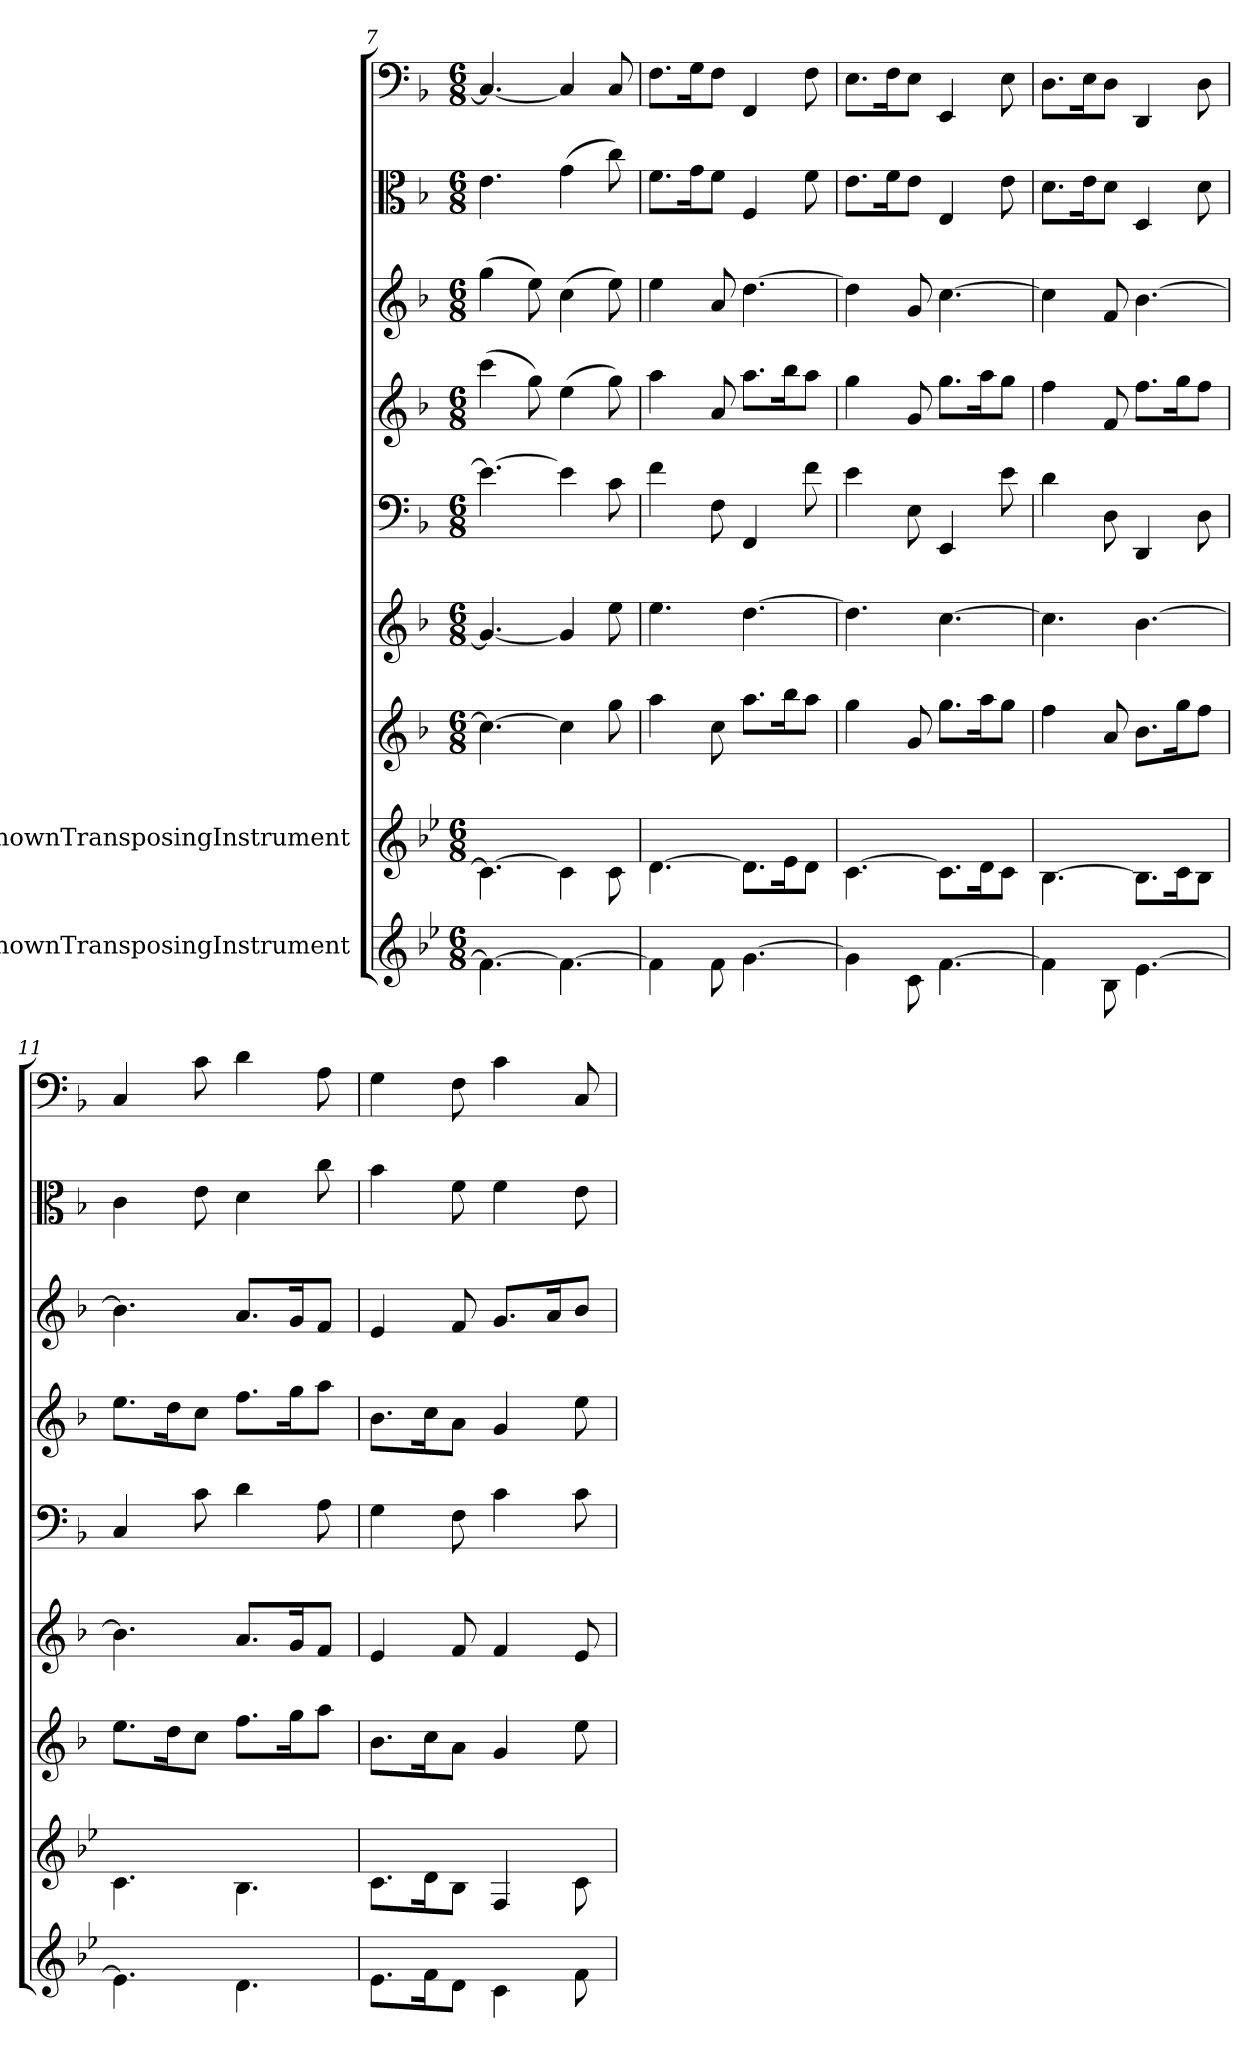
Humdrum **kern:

**kern	**kern	**kern	**kern	**kern	**kern	**kern	**kern	**kern
*part9	*part8	*part7	*part6	*part5	*part4	*part3	*part2	*part1
*staff9	*staff8	*staff7	*staff6	*staff5	*staff4	*staff3	*staff2	*staff1
*I"UnknownTransposingInstrument	*I"UnknownTransposingInstrument	*	*	*	*	*	*	*
*clefG2	*clefG2	*clefG2	*clefG2	*clefF4	*clefG2	*clefG2	*clefC3	*clefF4
*ITrd-4c-7	*ITrd-4c-7	*	*	*	*	*	*	*
*k[b-]	*k[b-]	*k[b-]	*k[b-]	*k[b-]	*k[b-]	*k[b-]	*k[b-]	*k[b-]
*M6/8	*M6/8	*M6/8	*M6/8	*M6/8	*M6/8	*M6/8	*M6/8	*M6/8
=7	=7	=7	=7	=7	=7	=7	=7	=7
4.cc\_	4.g\_	4.cc\_	4.g/_	4.e\_	(4ccc\	(4gg\	4.e\	4.C/_
.	.	.	.	.	8gg\)	8ee\)	.	.
4.cc\_	4g\]	4cc\]	4g/]	4e\]	(4ee\	(4cc\	(4g\	4C/]
.	8g\	8gg\	8ee\	8c\	8gg\)	8ee\)	8cc\)	8C/
=8	=8	=8	=8	=8	=8	=8	=8	=8
4cc\]	[4.a\	4aa\	4.ee\	4f\	4aa\	4ee\	8.f\L	8.F\L
.	.	.	.	.	.	.	16g\K	16G\K
8cc\	.	8cc\	.	8F\	8a/	8a/	8f\J	8F\J
[4.dd\	8.a\L]	8.aa\L	[4.dd\	4FF/	8.aa\L	[4.dd\	4F/	4FF/
.	16b-\K	16bb-\K	.	.	16bb-\K	.	.	.
.	8a\J	8aa\J	.	8f\	8aa\J	.	8f\	8F\
=9	=9	=9	=9	=9	=9	=9	=9	=9
4dd\]	[4.g\	4gg\	4.dd\]	4e\	4gg\	4dd\]	8.e\L	8.E\L
.	.	.	.	.	.	.	16f\K	16F\K
8g\	.	8g/	.	8E\	8g/	8g/	8e\J	8E\J
[4.cc\	8.g\L]	8.gg\L	[4.cc\	4EE/	8.gg\L	[4.cc\	4E/	4EE/
.	16a\K	16aa\K	.	.	16aa\K	.	.	.
.	8g\J	8gg\J	.	8e\	8gg\J	.	8e\	8E\
=10	=10	=10	=10	=10	=10	=10	=10	=10
4cc\]	[4.f\	4ff\	4.cc\]	4d\	4ff\	4cc\]	8.d\L	8.D\L
.	.	.	.	.	.	.	16e\K	16E\K
8f\	.	8a/	.	8D\	8f/	8f/	8d\J	8D\J
[4.b-\	8.f\L]	8.b-\L	[4.b-\	4DD/	8.ff\L	[4.b-\	4D/	4DD/
.	16g\K	16gg\K	.	.	16gg\K	.	.	.
.	8f\J	8ff\J	.	8D\	8ff\J	.	8d\	8D\
=11	=11	=11	=11	=11	=11	=11	=11	=11
4.b-\]	4.g\	8.ee\L	4.b-\]	4C/	8.ee\L	4.b-\]	4c\	4C/
.	.	16dd\K	.	.	16dd\K	.	.	.
.	.	8cc\J	.	8c\	8cc\J	.	8e\	8c\
4.a\	4.f\	8.ff\L	8.a/L	4d\	8.ff\L	8.a/L	4d\	4d\
.	.	16gg\K	16g/K	.	16gg\K	16g/K	.	.
.	.	8aa\J	8f/J	8A\	8aa\J	8f/J	8cc\	8A\
=12	=12	=12	=12	=12	=12	=12	=12	=12
8.b-\L	8.g\L	8.b-\L	4e/	4G\	8.b-\L	4e/	4b-\	4G\
16cc\K	16a\K	16cc\K	.	.	16cc\K	.	.	.
8a\J	8f\J	8a\J	8f/	8F\	8a\J	8f/	8f\	8F\
4g\	4c/	4g/	4f/	4c\	4g/	8.g/L	4f\	4c\
.	.	.	.	.	.	16a/K	.	.
8cc\	8g\	8ee\	8e/	8c\	8ee\	8b-/J	8e\	8C/
=	=	=	=	=	=	=	=	=
*-	*-	*-	*-	*-	*-	*-	*-	*-
